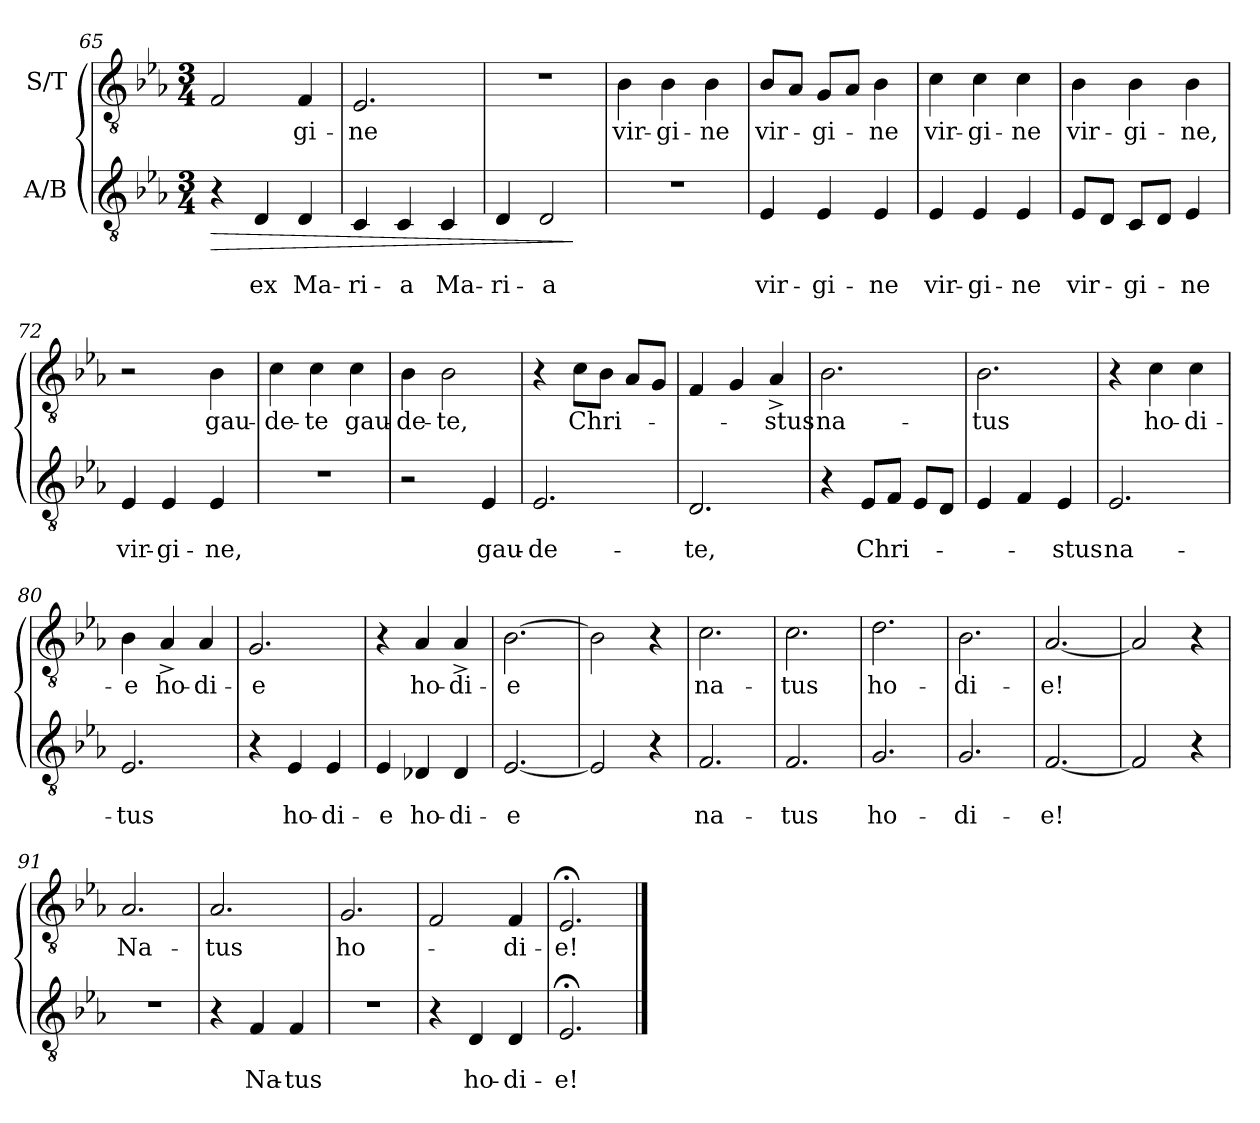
**kern	**text	**text	**dynam	**kern	**text
*part2	*part2	*part2	*part2	*part1	*part1
*staff2	*staff2	*staff2	*staff2	*staff1	*staff1
*I"A/B	*	*	*	*I"S/T	*
*clefGv2	*	*	*	*clefGv2	*
*k[b-e-a-]	*	*	*	*k[b-e-a-]	*
*E-:	*	*	*	*E-:	*
*M3/4	*	*	*	*M3/4	*
=65	=65	=65	=65	=65	=65
!	!	!	!LO:HP:b	!	!
4r	.	.	>	2F/	.
!	!	!LO:LY:b	!	!	!
4D/	.	ex	.	.	.
!	!	!LO:LY:b	!	!	!LO:LY:b
4D/	.	Ma-	.	4F/	-gi-
=66	=66	=66	=66	=66	=66
!	!	!LO:LY:b	!	!	!LO:LY:b
4C/	.	-ri-	.	2.E-/	-ne
!	!	!LO:LY:b	!	!	!
4C/	.	-a	.	.	.
!	!	!LO:LY:b	!	!	!
4C/	.	Ma-	.	.	.
=67	=67	=67	=67	=67	=67
!	!	!LO:LY:b	!	!LO:N:vis=1	!
4D/	.	-ri-	.	2.r	.
!	!	!LO:LY:b	!	!	!
2D/	.	-a	.	.	.
.	.	.	]	.	.
=68	=68	=68	=68	=68	=68
!LO:N:vis=1	!	!	!	!	!LO:LY:b
2.r	.	.	.	4B-\	vir-
!	!	!	!	!	!LO:LY:b
.	.	.	.	4B-\	-gi-
!	!	!	!	!	!LO:LY:b
.	.	.	.	4B-\	-ne
=69	=69	=69	=69	=69	=69
!	!	!LO:LY:b	!	!	!LO:LY:b
4E-/	.	vir-	.	8B-/L	vir-
.	.	.	.	8A-/J	.
!	!	!LO:LY:b	!	!	!LO:LY:b
4E-/	.	-gi-	.	8G/L	-gi-
.	.	.	.	8A-/J	.
!	!	!LO:LY:b	!	!	!LO:LY:b
4E-/	.	-ne	.	4B-\	-ne
=70	=70	=70	=70	=70	=70
!	!	!LO:LY:b	!	!	!LO:LY:b
4E-/	.	vir-	.	4c\	vir-
!	!	!LO:LY:b	!	!	!LO:LY:b
4E-/	.	-gi-	.	4c\	-gi-
!	!	!LO:LY:b	!	!	!LO:LY:b
4E-/	.	-ne	.	4c\	-ne
=71	=71	=71	=71	=71	=71
!	!	!LO:LY:b	!	!	!LO:LY:b
8E-/L	.	vir-	.	4B-\	vir-
8D/J	.	.	.	.	.
!	!	!LO:LY:b	!	!	!LO:LY:b
8C/L	.	-gi-	.	4B-\	-gi-
8D/J	.	.	.	.	.
!	!	!LO:LY:b	!	!	!LO:LY:b
4E-/	.	-ne	.	4B-\	-ne,
!!LO:LB:g=z
=72	=72	=72	=72	=72	=72
!	!	!LO:LY:b	!	!	!
*	*	*	*	*^	*
4E-/	.	vir-	.	2r	4...ryy	.
!	!	!LO:LY:b	!	!	!	!
4E-/	.	-gi-	.	.	.	.
.	.	.	.	.	4ryy	.
!	!	!LO:LY:b	!	!	!	!LO:LY:b
4E-/	.	-ne,	.	4B-\	.	gau-
.	.	.	.	.	32ryy	.
=73	=73	=73	=73	=73	=73	=73
!LO:N:vis=1	!	!	!	!	!	!LO:LY:b
*	*	*	*	*v	*v	*
2.r	.	.	.	4c\	-de-
!	!	!	!	!	!LO:LY:b
.	.	.	.	4c\	-te
!	!	!	!	!	!LO:LY:b
.	.	.	.	4c\	gau-
=74	=74	=74	=74	=74	=74
!	!	!	!	!	!LO:LY:b
2r	.	.	.	4B-\	-de-
!	!	!	!	!	!LO:LY:b
.	.	.	.	2B-\	-te,
!	!	!LO:LY:b	!	!	!
4E-/	.	gau-	.	.	.
=75	=75	=75	=75	=75	=75
!	!	!LO:LY:b	!	!	!
2.E-/	.	-de-	.	4r	.
!	!	!	!	!	!LO:LY:b
.	.	.	.	8c\L	Chri-
.	.	.	.	8B-\J	.
.	.	.	.	8A-/L	.
.	.	.	.	8G/J	.
=76	=76	=76	=76	=76	=76
!	!	!LO:LY:b	!	!	!
2.D/	.	-te,	.	4F/	.
.	.	.	.	4G/	.
!	!	!	!	!	!LO:LY:b
.	.	.	.	4A-^</	-stus
=77	=77	=77	=77	=77	=77
!	!	!	!	!	!LO:LY:b
4r	.	.	.	2.B-\	na-
!	!	!LO:LY:b	!	!	!
8E-/L	.	Chri-	.	.	.
8F/J	.	.	.	.	.
8E-/L	.	.	.	.	.
8D/J	.	.	.	.	.
=78	=78	=78	=78	=78	=78
!	!	!	!	!	!LO:LY:b
4E-/	.	.	.	2.B-\	-tus
4F/	.	.	.	.	.
!	!	!LO:LY:b	!	!	!
4E-/	.	-stus	.	.	.
=79	=79	=79	=79	=79	=79
!	!	!LO:LY:b	!	!	!
2.E-/	.	na-	.	4r	.
!	!	!	!	!	!LO:LY:b
.	.	.	.	4c\	ho-
!	!	!	!	!	!LO:LY:b
.	.	.	.	4c\	-di-
=80	=80	=80	=80	=80	=80
!	!	!LO:LY:b	!	!	!LO:LY:b
2.E-/	.	-tus	.	4B-\	-e
!	!	!	!	!	!LO:LY:b
.	.	.	.	4A-^</	ho-
!	!	!	!	!	!LO:LY:b
.	.	.	.	4A-/	-di-
=81	=81	=81	=81	=81	=81
!	!	!	!	!	!LO:LY:b
4r	.	.	.	2.G/	-e
!	!	!LO:LY:b	!	!	!
4E-/	.	ho-	.	.	.
!	!	!LO:LY:b	!	!	!
4E-/	.	-di-	.	.	.
!!LO:LB:g=z
=82	=82	=82	=82	=82	=82
!	!	!LO:LY:b	!	!	!
4E-/	.	-e	.	4r	.
!	!	!LO:LY:b	!	!	!LO:LY:b
4D-X/	.	ho-	.	4A-/	ho-
!	!	!LO:LY:b	!	!	!LO:LY:b
4D-/	.	-di-	.	4A-^</	-di-
=83	=83	=83	=83	=83	=83
!	!	!LO:LY:b:rj	!	!	!LO:LY:b:rj
[<2.E-/	.	-e	.	[>2.B-\	-e
=84	=84	=84	=84	=84	=84
2E-/]	.	.	.	2B-\]	.
4r	.	.	.	4r	.
=85	=85	=85	=85	=85	=85
!	!	!LO:LY:b	!	!	!LO:LY:b
2.F/	.	na-	.	2.c\	na-
=86	=86	=86	=86	=86	=86
!	!	!LO:LY:b	!	!	!LO:LY:b
2.F/	.	-tus	.	2.c\	-tus
=87	=87	=87	=87	=87	=87
!	!	!LO:LY:b	!	!	!LO:LY:b
2.G/	.	ho-	.	2.d\	ho-
=88	=88	=88	=88	=88	=88
!	!	!LO:LY:b	!	!	!LO:LY:b
2.G/	.	-di-	.	2.B-\	-di-
=89	=89	=89	=89	=89	=89
!	!	!LO:LY:b	!	!	!LO:LY:b
[<2.F/	.	-e!	.	[<2.A-/	-e!
=90	=90	=90	=90	=90	=90
2F/]	.	.	.	2A-/]	.
4r	.	.	.	4r	.
=91	=91	=91	=91	=91	=91
!LO:N:vis=1	!	!	!	!	!LO:LY:b
2.r	.	.	.	2.A-/	Na-
=92	=92	=92	=92	=92	=92
!	!	!	!	!	!LO:LY:b
4r	.	.	.	2.A-/	-tus
!	!	!LO:LY:b	!	!	!
4F/	.	Na-	.	.	.
!	!	!LO:LY:b	!	!	!
4F/	.	-tus	.	.	.
=93	=93	=93	=93	=93	=93
!LO:N:vis=1	!	!	!	!	!LO:LY:b
2.r	.	.	.	2.G/	ho-
=94	=94	=94	=94	=94	=94
4r	.	.	.	2F/	.
!	!	!LO:LY:b	!	!	!
4D/	.	ho-	.	.	.
!	!	!LO:LY:b	!	!	!LO:LY:b
4D/	.	-di-	.	4F/	-di-
=95	=95	=95	=95	=95	=95
!	!	!LO:LY:b	!	!	!LO:LY:b
2.E-;/	.	-e!	.	2.E-;/	-e!
==	==	==	==	==	==
*-	*-	*-	*-	*-	*-
